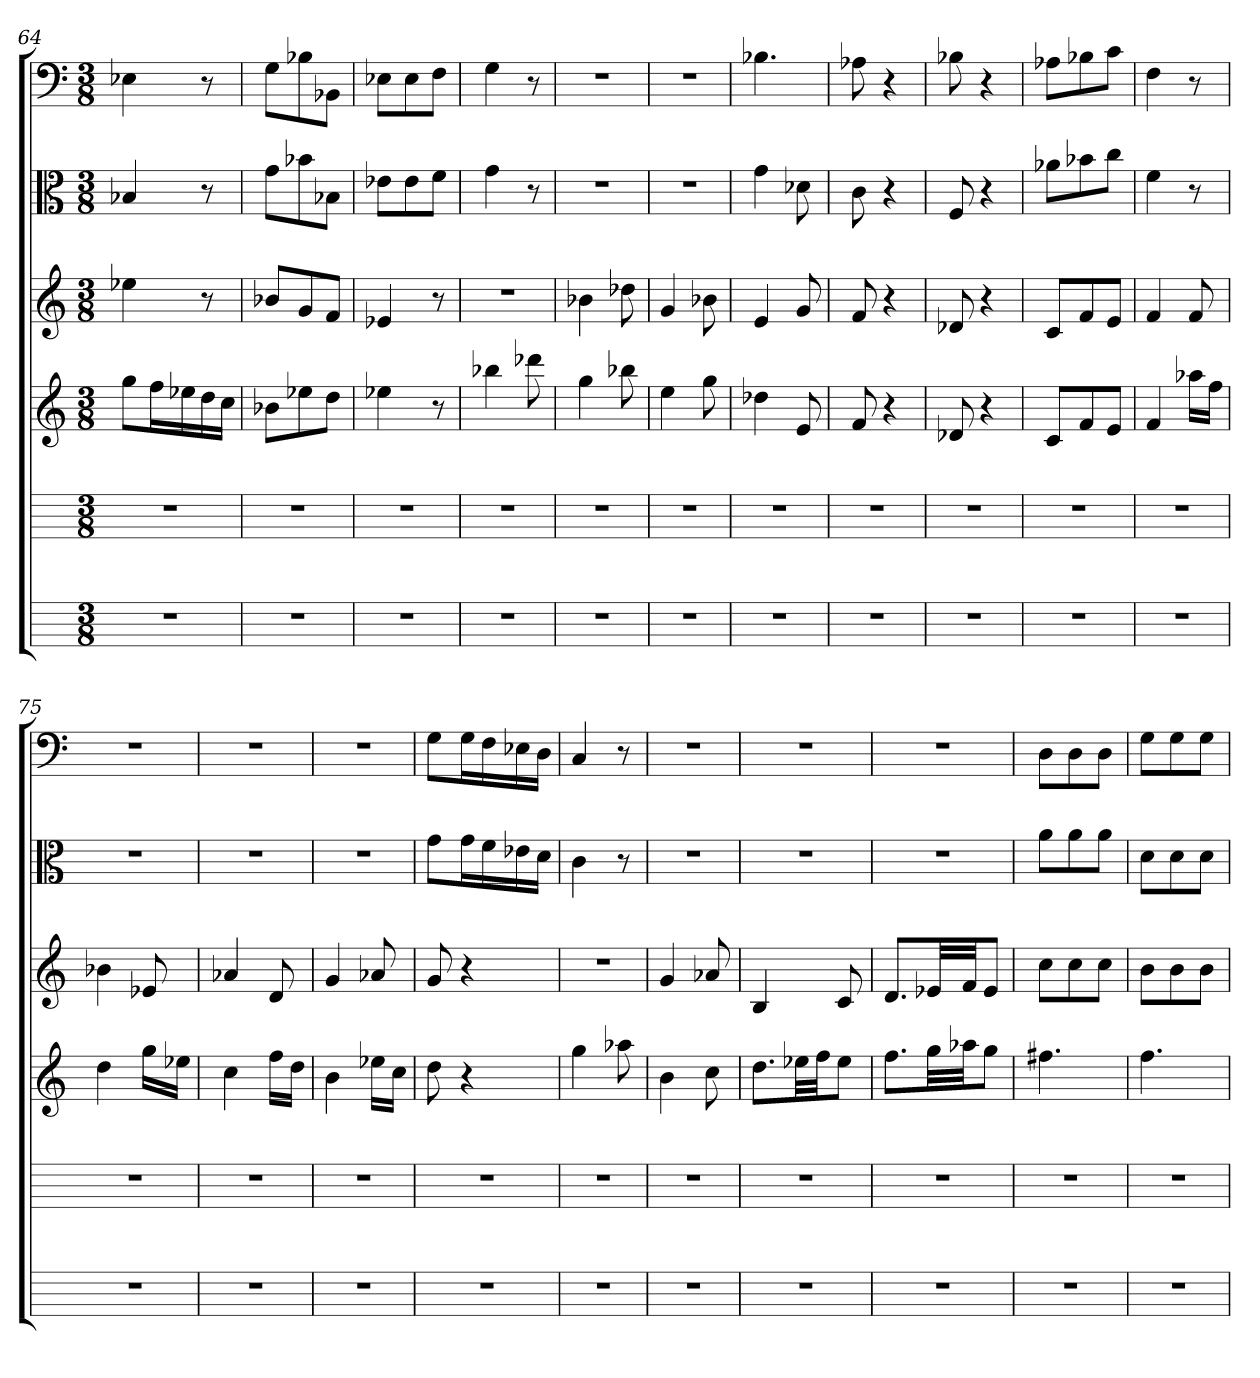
**kern	**kern	**kern	**kern	**kern	**kern
*part6	*part5	*part4	*part3	*part2	*part1
*staff6	*staff5	*staff4	*staff3	*staff2	*staff1
*	*	*	*	*clefC3	*clefF4
*k[]	*k[]	*k[]	*k[]	*k[]	*k[]
*C:	*C:	*C:	*C:	*C:	*C:
*M3/8	*M3/8	*M3/8	*M3/8	*M3/8	*M3/8
=64	=64	=64	=64	=64	=64
4.r	4.r	8ggL	4ee-X	4B-X	4E-X
.	.	16ffL	.	.	.
.	.	16ee-X	.	.	.
.	.	16dd	8r	8r	8r
.	.	16ccJJ	.	.	.
=65	=65	=65	=65	=65	=65
4.r	4.r	8b-XL	8b-XL	8g\L	8G\L
.	.	8ee-X	8g	8b-X\	8B-X\
.	.	8ddJ	8fJ	8B-X\J	8BB-X\J
=66	=66	=66	=66	=66	=66
4.r	4.r	4ee-X	4e-X	8e-X\L	8E-X\L
.	.	.	.	8e-\	8E-\
.	.	8r	8r	8f\J	8F\J
=67	=67	=67	=67	=67	=67
4.r	4.r	4bb-X	4.r	4g	4G
.	.	8ddd-X	.	8r	8r
=68	=68	=68	=68	=68	=68
4.r	4.r	4gg	4b-X	4.r	4.r
.	.	8bb-X	8dd-X	.	.
=69	=69	=69	=69	=69	=69
4.r	4.r	4ee	4g	4.r	4.r
.	.	8gg	8b-X	.	.
=70	=70	=70	=70	=70	=70
4.r	4.r	4dd-X	4e	4g	4.B-X
.	.	8e	8g	8d-X	.
=71	=71	=71	=71	=71	=71
4.r	4.r	8f	8f	8c	8A-X
.	.	4r	4r	4r	4r
=72	=72	=72	=72	=72	=72
4.r	4.r	8d-X	8d-X	8F	8B-X
.	.	4r	4r	4r	4r
=73	=73	=73	=73	=73	=73
4.r	4.r	8cL	8cL	8a-X\L	8A-X\L
.	.	8f	8f	8b-X\	8B-X\
.	.	8eJ	8eJ	8cc\J	8c\J
=74	=74	=74	=74	=74	=74
4.r	4.r	4f	4f	4f	4F
.	.	16aa-XLL	8f	8r	8r
.	.	16ffJJ	.	.	.
=75	=75	=75	=75	=75	=75
4.r	4.r	4dd	4b-X	4.r	4.r
.	.	16ggLL	8e-X	.	.
.	.	16ee-XJJ	.	.	.
=76	=76	=76	=76	=76	=76
4.r	4.r	4cc	4a-X	4.r	4.r
.	.	16ffLL	8d	.	.
.	.	16ddJJ	.	.	.
=77	=77	=77	=77	=77	=77
4.r	4.r	4b	4g	4.r	4.r
.	.	16ee-XLL	8a-X	.	.
.	.	16ccJJ	.	.	.
=78	=78	=78	=78	=78	=78
4.r	4.r	8dd	8g	8g\L	8G\L
.	.	4r	4r	16g\L	16G\L
.	.	.	.	16f\	16F\
.	.	.	.	16e-X\	16E-X\
.	.	.	.	16d\JJ	16D\JJ
=79	=79	=79	=79	=79	=79
4.r	4.r	4gg	4.r	4c	4C
.	.	8aa-X	.	8r	8r
=80	=80	=80	=80	=80	=80
4.r	4.r	4b	4g	4.r	4.r
.	.	8cc	8a-X	.	.
=81	=81	=81	=81	=81	=81
4.r	4.r	8.ddL	4B	4.r	4.r
.	.	32ee-XLL	.	.	.
.	.	32ffJJ	.	.	.
.	.	8ee-J	8c	.	.
=82	=82	=82	=82	=82	=82
4.r	4.r	8.ffL	8.dL	4.r	4.r
.	.	32ggLL	32e-XLL	.	.
.	.	32aa-XJJ	32fJJ	.	.
.	.	8ggJ	8e-J	.	.
=83	=83	=83	=83	=83	=83
4.r	4.r	4.ff#X	8ccL	8a\L	8D\L
.	.	.	8cc	8a\	8D\
.	.	.	8ccJ	8a\J	8D\J
=84	=84	=84	=84	=84	=84
4.r	4.r	4.ff	8bL	8d\L	8G\L
.	.	.	8b	8d\	8G\
.	.	.	8bJ	8d\J	8G\J
=	=	=	=	=	=
*-	*-	*-	*-	*-	*-
